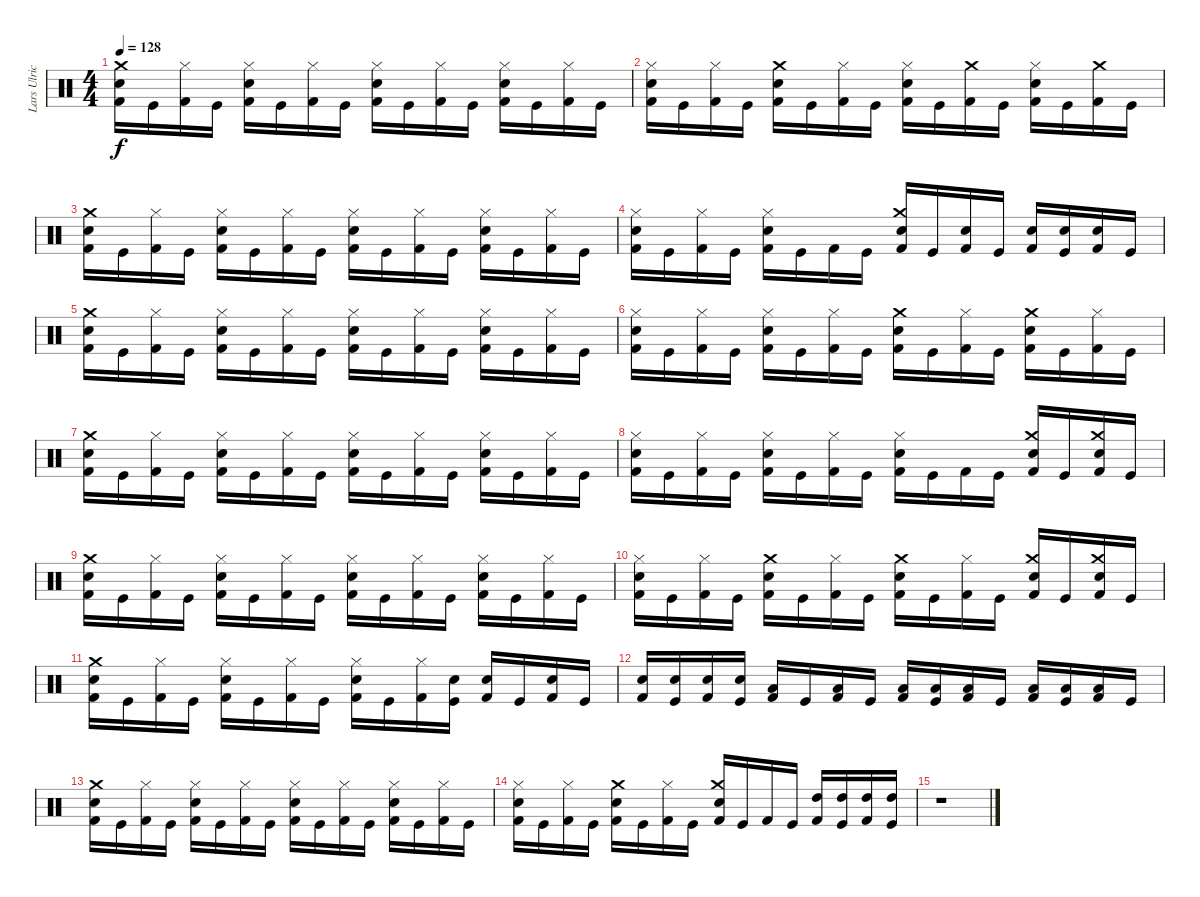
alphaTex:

\track ("Lars Ulrich" "Lars Ulric") {instrument percussion}
\staff {score}
\articulation defaults
\ts (4 4)
\tempo 128
\clef neutral
\ks c
("Snare (hit) 2" "Crash medium (hit)" "Kick (hit) 2").16{dy f} "Kick (hit)".16 ("Hi-Hat (closed)" "Kick (hit) 2").16 "Kick (hit)".16 ("Snare (hit) 2" "Hi-Hat (closed)" "Kick (hit) 2").16 "Kick (hit)".16 ("Hi-Hat (closed)" "Kick (hit) 2").16 "Kick (hit)".16 ("Snare (hit) 2" "Hi-Hat (closed)" "Kick (hit) 2").16 "Kick (hit)".16 ("Hi-Hat (closed)" "Kick (hit) 2").16 "Kick (hit)".16 ("Snare (hit) 2" "Hi-Hat (closed)" "Kick (hit) 2").16 "Kick (hit)".16 ("Hi-Hat (closed)" "Kick (hit) 2").16 "Kick (hit)".16 |
("Snare (hit) 2" "Hi-Hat (closed)" "Kick (hit) 2").16 "Kick (hit)".16 ("Hi-Hat (closed)" "Kick (hit) 2").16 "Kick (hit)".16 ("Crash medium (hit)" "Snare (hit) 2" "Kick (hit) 2").16 "Kick (hit)".16 ("Hi-Hat (closed)" "Kick (hit) 2").16 "Kick (hit)".16 ("Snare (hit) 2" "Hi-Hat (closed)" "Kick (hit) 2").16 "Kick (hit)".16 ("Crash medium (hit)" "Kick (hit) 2").16 "Kick (hit)".16 ("Snare (hit) 2" "Hi-Hat (closed)" "Kick (hit) 2").16 "Kick (hit)".16 ("Crash medium (hit)" "Kick (hit) 2").16 "Kick (hit)".16 |
("Snare (hit) 2" "Crash medium (hit)" "Kick (hit) 2").16 "Kick (hit)".16 ("Hi-Hat (closed)" "Kick (hit) 2").16 "Kick (hit)".16 ("Snare (hit) 2" "Hi-Hat (closed)" "Kick (hit) 2").16 "Kick (hit)".16 ("Hi-Hat (closed)" "Kick (hit) 2").16 "Kick (hit)".16 ("Snare (hit) 2" "Hi-Hat (closed)" "Kick (hit) 2").16 "Kick (hit)".16 ("Hi-Hat (closed)" "Kick (hit) 2").16 "Kick (hit)".16 ("Snare (hit) 2" "Hi-Hat (closed)" "Kick (hit) 2").16 "Kick (hit)".16 ("Hi-Hat (closed)" "Kick (hit) 2").16 "Kick (hit)".16 |
("Snare (hit) 2" "Hi-Hat (closed)" "Kick (hit) 2").16 "Kick (hit)".16 ("Hi-Hat (closed)" "Kick (hit) 2").16 "Kick (hit)".16 ("Snare (hit) 2" "Hi-Hat (closed)" "Kick (hit) 2").16 "Kick (hit)".16 "Kick (hit) 2".16 "Kick (hit)".16 ("Snare (hit) 2" "Crash medium (hit)" "Kick (hit) 2").16 "Kick (hit)".16 ("Snare (hit) 2" "Kick (hit) 2").16 "Kick (hit)".16 ("Snare (hit) 2" "Kick (hit) 2").16 ("Snare (hit) 2" "Kick (hit)").16 ("Snare (hit) 2" "Kick (hit) 2").16 "Kick (hit)".16 |
("Snare (hit) 2" "Crash medium (hit)" "Kick (hit) 2").16 "Kick (hit)".16 ("Hi-Hat (closed)" "Kick (hit) 2").16 "Kick (hit)".16 ("Snare (hit) 2" "Hi-Hat (closed)" "Kick (hit) 2").16 "Kick (hit)".16 ("Hi-Hat (closed)" "Kick (hit) 2").16 "Kick (hit)".16 ("Snare (hit) 2" "Hi-Hat (closed)" "Kick (hit) 2").16 "Kick (hit)".16 ("Hi-Hat (closed)" "Kick (hit) 2").16 "Kick (hit)".16 ("Snare (hit) 2" "Hi-Hat (closed)" "Kick (hit) 2").16 "Kick (hit)".16 ("Hi-Hat (closed)" "Kick (hit) 2").16 "Kick (hit)".16 |
("Snare (hit) 2" "Hi-Hat (closed)" "Kick (hit) 2").16 "Kick (hit)".16 ("Hi-Hat (closed)" "Kick (hit) 2").16 "Kick (hit)".16 ("Snare (hit) 2" "Hi-Hat (closed)" "Kick (hit) 2").16 "Kick (hit)".16 ("Hi-Hat (closed)" "Kick (hit) 2").16 "Kick (hit)".16 ("Crash medium (hit)" "Snare (hit) 2" "Kick (hit) 2").16 "Kick (hit)".16 ("Hi-Hat (closed)" "Kick (hit) 2").16 "Kick (hit)".16 ("Crash medium (hit)" "Snare (hit) 2" "Kick (hit) 2").16 "Kick (hit)".16 ("Hi-Hat (closed)" "Kick (hit) 2").16 "Kick (hit)".16 |
("Snare (hit) 2" "Crash medium (hit)" "Kick (hit) 2").16 "Kick (hit)".16 ("Hi-Hat (closed)" "Kick (hit) 2").16 "Kick (hit)".16 ("Snare (hit) 2" "Hi-Hat (closed)" "Kick (hit) 2").16 "Kick (hit)".16 ("Hi-Hat (closed)" "Kick (hit) 2").16 "Kick (hit)".16 ("Snare (hit) 2" "Hi-Hat (closed)" "Kick (hit) 2").16 "Kick (hit)".16 ("Hi-Hat (closed)" "Kick (hit) 2").16 "Kick (hit)".16 ("Snare (hit) 2" "Hi-Hat (closed)" "Kick (hit) 2").16 "Kick (hit)".16 ("Hi-Hat (closed)" "Kick (hit) 2").16 "Kick (hit)".16 |
("Snare (hit) 2" "Hi-Hat (closed)" "Kick (hit) 2").16 "Kick (hit)".16 ("Hi-Hat (closed)" "Kick (hit) 2").16 "Kick (hit)".16 ("Hi-Hat (closed)" "Snare (hit) 2" "Kick (hit) 2").16 "Kick (hit)".16 ("Hi-Hat (closed)" "Kick (hit) 2").16 "Kick (hit)".16 ("Snare (hit) 2" "Hi-Hat (closed)" "Kick (hit) 2").16 "Kick (hit)".16 "Kick (hit) 2".16 "Kick (hit)".16 ("Crash medium (hit)" "Snare (hit) 2" "Kick (hit) 2").16 "Kick (hit)".16 ("Crash medium (hit)" "Snare (hit) 2" "Kick (hit) 2").16 "Kick (hit)".16 |
("Snare (hit) 2" "Crash medium (hit)" "Kick (hit) 2").16 "Kick (hit)".16 ("Hi-Hat (closed)" "Kick (hit) 2").16 "Kick (hit)".16 ("Snare (hit) 2" "Hi-Hat (closed)" "Kick (hit) 2").16 "Kick (hit)".16 ("Hi-Hat (closed)" "Kick (hit) 2").16 "Kick (hit)".16 ("Snare (hit) 2" "Hi-Hat (closed)" "Kick (hit) 2").16 "Kick (hit)".16 ("Hi-Hat (closed)" "Kick (hit) 2").16 "Kick (hit)".16 ("Snare (hit) 2" "Hi-Hat (closed)" "Kick (hit) 2").16 "Kick (hit)".16 ("Hi-Hat (closed)" "Kick (hit) 2").16 "Kick (hit)".16 |
("Snare (hit) 2" "Hi-Hat (closed)" "Kick (hit) 2").16 "Kick (hit)".16 ("Hi-Hat (closed)" "Kick (hit) 2").16 "Kick (hit)".16 ("Crash medium (hit)" "Snare (hit) 2" "Kick (hit) 2").16 "Kick (hit)".16 ("Hi-Hat (closed)" "Kick (hit) 2").16 "Kick (hit)".16 ("Crash medium (hit)" "Snare (hit) 2" "Kick (hit) 2").16 "Kick (hit)".16 ("Hi-Hat (closed)" "Kick (hit) 2").16 "Kick (hit)".16 ("Crash medium (hit)" "Snare (hit) 2" "Kick (hit) 2").16 "Kick (hit)".16 ("Crash medium (hit)" "Snare (hit) 2" "Kick (hit) 2").16 "Kick (hit)".16 |
("Snare (hit) 2" "Crash medium (hit)" "Kick (hit) 2").16 "Kick (hit)".16 ("Hi-Hat (closed)" "Kick (hit) 2").16 "Kick (hit)".16 ("Snare (hit) 2" "Hi-Hat (closed)" "Kick (hit) 2").16 "Kick (hit)".16 ("Hi-Hat (closed)" "Kick (hit) 2").16 "Kick (hit)".16 ("Snare (hit) 2" "Hi-Hat (closed)" "Kick (hit) 2").16 "Kick (hit)".16 ("Hi-Hat (closed)" "Kick (hit) 2").16 ("Snare (hit) 2" "Kick (hit)").16 ("Snare (hit) 2" "Kick (hit) 2").16 "Kick (hit)".16 ("Snare (hit) 2" "Kick (hit) 2").16 "Kick (hit)".16 |
("Snare (hit) 2" "Kick (hit) 2").16 ("Snare (hit) 2" "Kick (hit)").16 ("Snare (hit) 2" "Kick (hit) 2").16 ("Snare (hit) 2" "Kick (hit)").16 ("Low Tom (hit)" "Kick (hit) 2").16 "Kick (hit)".16 ("Low Tom (hit)" "Kick (hit) 2").16 "Kick (hit)".16 ("Low Tom (hit)" "Kick (hit) 2").16 ("Low Tom (hit)" "Kick (hit)").16 ("Low Tom (hit)" "Kick (hit) 2").16 "Kick (hit)".16 ("Low Tom (hit)" "Kick (hit) 2").16 ("Low Tom (hit)" "Kick (hit)").16 ("Low Tom (hit)" "Kick (hit) 2").16 "Kick (hit)".16 |
("Crash medium (hit)" "Snare (hit) 2" "Kick (hit) 2").16 "Kick (hit)".16 ("Hi-Hat (closed)" "Kick (hit) 2").16 "Kick (hit)".16 ("Snare (hit) 2" "Hi-Hat (closed)" "Kick (hit) 2").16 "Kick (hit)".16 ("Hi-Hat (closed)" "Kick (hit) 2").16 "Kick (hit)".16 ("Snare (hit) 2" "Hi-Hat (closed)" "Kick (hit) 2").16 "Kick (hit)".16 ("Hi-Hat (closed)" "Kick (hit) 2").16 "Kick (hit)".16 ("Snare (hit) 2" "Hi-Hat (closed)" "Kick (hit) 2").16 "Kick (hit)".16 ("Hi-Hat (closed)" "Kick (hit) 2").16 "Kick (hit)".16 |
("Snare (hit) 2" "Hi-Hat (closed)" "Kick (hit) 2").16 "Kick (hit)".16 ("Hi-Hat (closed)" "Kick (hit) 2").16 "Kick (hit)".16 ("Crash medium (hit)" "Snare (hit) 2" "Kick (hit) 2").16 "Kick (hit)".16 ("Hi-Hat (closed)" "Kick (hit) 2").16 "Kick (hit)".16 ("Snare (hit) 2" "Crash medium (hit)" "Kick (hit) 2").16 "Kick (hit)".16 "Kick (hit) 2".16 "Kick (hit)".16 ("High Tom (hit)" "Kick (hit) 2").16 ("High Tom (hit)" "Kick (hit)").16 ("High Tom (hit)" "Kick (hit) 2").16 ("High Tom (hit)" "Kick (hit)").16 |
r.1
